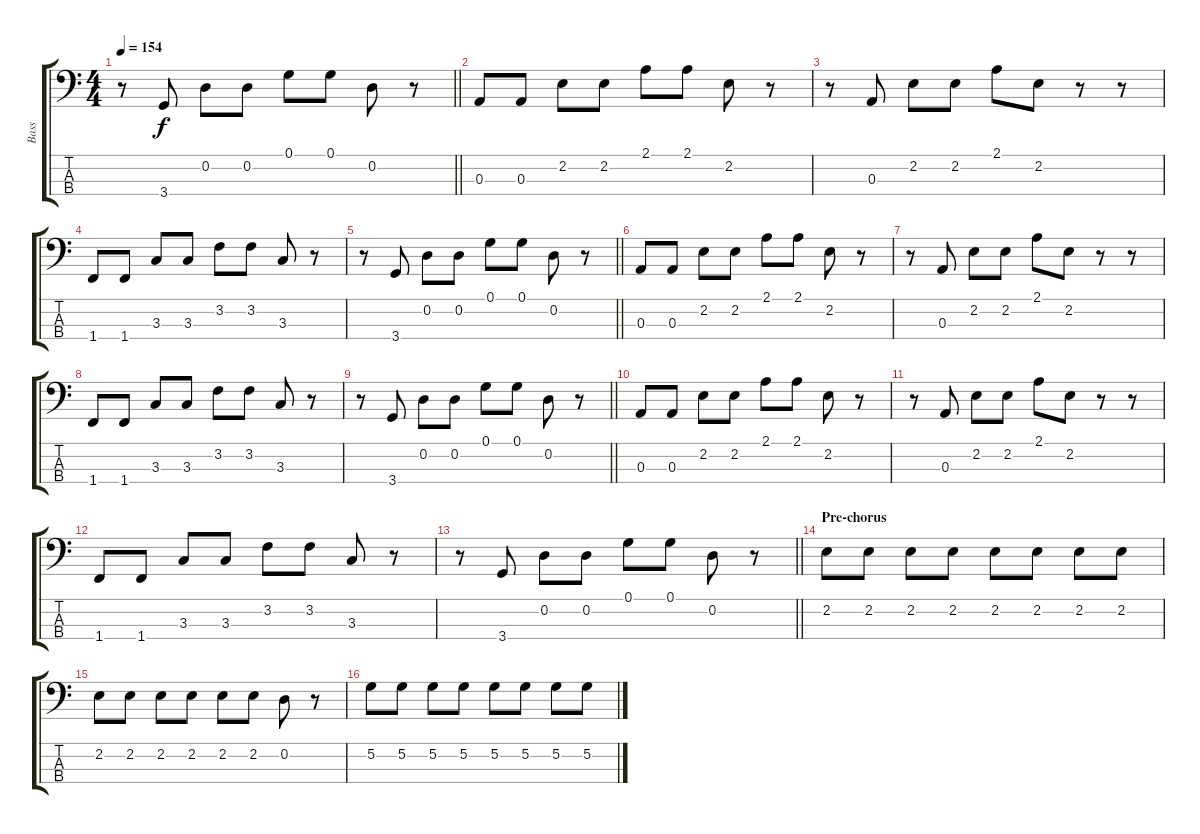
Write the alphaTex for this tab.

\track ("Bass" "Bass") {instrument electricbasspick}
\staff {score tabs}
\tuning (G2 D2 A1 E1) {hide}
\ts (4 4)
\tempo 154
\clef f4
\barLineRight lightlight
\ks c
r.8{dy f} 3.4.8 0.2.8 0.2.8 0.1.8 0.1.8 0.2.8 r.8 |
0.3.8 0.3.8 2.2.8 2.2.8 2.1.8 2.1.8 2.2.8 r.8 |
r.8 0.3.8 2.2.8 2.2.8 2.1.8 2.2.8 r.8 r.8 |
1.4.8 1.4.8 3.3.8 3.3.8 3.2.8 3.2.8 3.3.8 r.8 |
\barLineRight lightlight
r.8 3.4.8 0.2.8 0.2.8 0.1.8 0.1.8 0.2.8 r.8 |
0.3.8 0.3.8 2.2.8 2.2.8 2.1.8 2.1.8 2.2.8 r.8 |
r.8 0.3.8 2.2.8 2.2.8 2.1.8 2.2.8 r.8 r.8 |
1.4.8 1.4.8 3.3.8 3.3.8 3.2.8 3.2.8 3.3.8 r.8 |
\barLineRight lightlight
r.8 3.4.8 0.2.8 0.2.8 0.1.8 0.1.8 0.2.8 r.8 |
0.3.8 0.3.8 2.2.8 2.2.8 2.1.8 2.1.8 2.2.8 r.8 |
r.8 0.3.8 2.2.8 2.2.8 2.1.8 2.2.8 r.8 r.8 |
1.4.8 1.4.8 3.3.8 3.3.8 3.2.8 3.2.8 3.3.8 r.8 |
\barLineRight lightlight
r.8 3.4.8 0.2.8 0.2.8 0.1.8 0.1.8 0.2.8 r.8 |
\section ("" "Pre-chorus")
2.2.8 2.2.8 2.2.8 2.2.8 2.2.8 2.2.8 2.2.8 2.2.8 |
2.2.8 2.2.8 2.2.8 2.2.8 2.2.8 2.2.8 0.2.8 r.8 |
5.2.8 5.2.8 5.2.8 5.2.8 5.2.8 5.2.8 5.2.8 5.2.8
